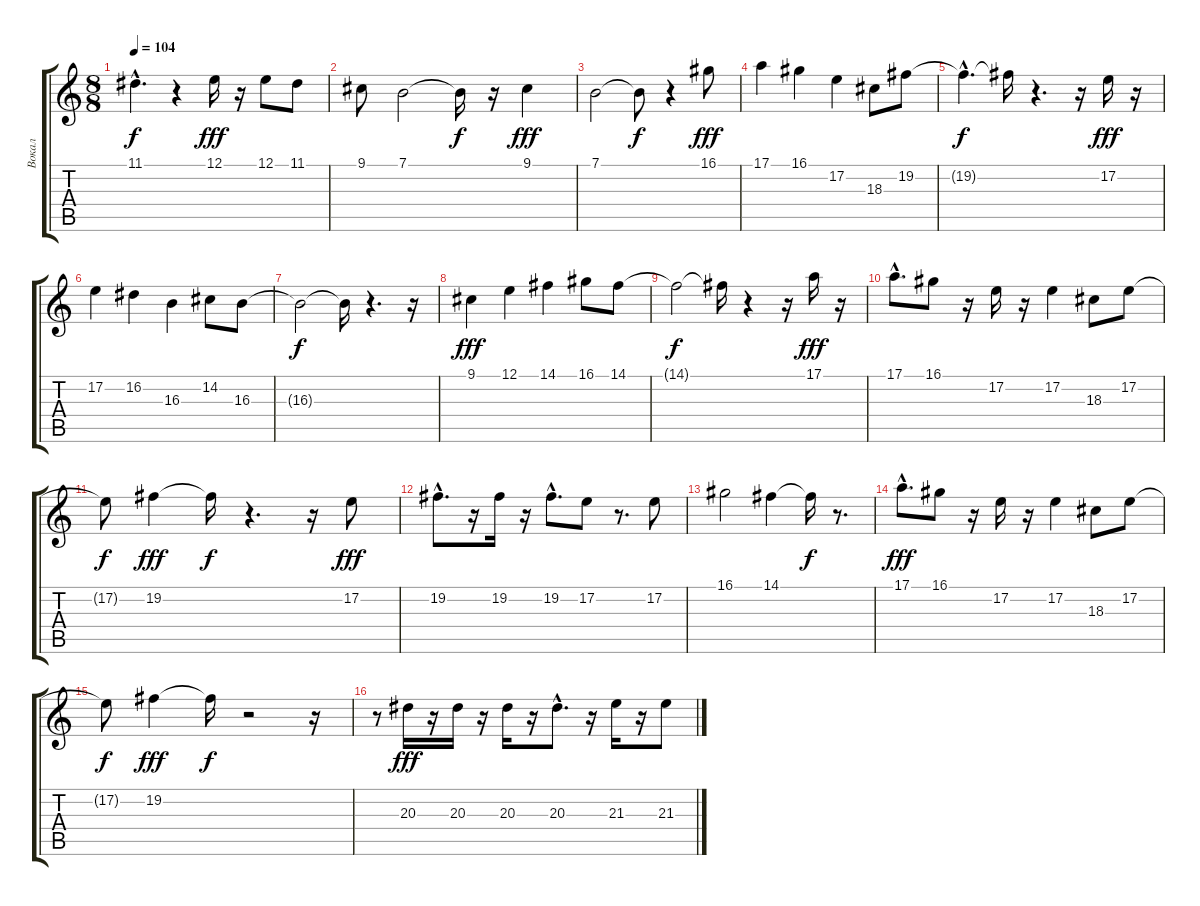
\track ("Вокал" "Вокал") {instrument fx5brightness}
\staff {score tabs}
\tuning (E4 B3 G3 D3 A2 E2) {hide}
\ts (8 8)
\tempo 104
\clef g2
\ks c
11.1{hac t}.4{d dy f} r.4 12.1.16{dy fff} r.16 12.1.8 11.1.8 |
9.1.8 7.1.2 7.1{t}.16{dy f} r.16 9.1.4{dy fff} |
7.1.2 7.1{t}.8{dy f} r.4 16.1.8{dy fff} |
17.1.4 16.1.4 17.2.4 18.3.8 19.2.8 |
19.2{hac t}.4{d dy f} 19.2{t}.16 r.4{d} r.16 17.2.16{dy fff} r.16 |
17.2.4 16.2.4 16.3.4 14.2.8 16.3.8 |
16.3{t}.2{dy f} 16.3{t}.16 r.4{d} r.16 |
9.1.4{dy fff} 12.1.4 14.1.4 16.1.8 14.1.8 |
14.1{t}.2{dy f} 14.1{t}.16 r.4 r.16 17.1.16{dy fff} r.16 |
17.1{hac}.8{d} 16.1.8 r.16 17.2.16 r.16 17.2.4 18.3.8 17.2.8 |
17.2{t}.8{dy f} 19.2.4{dy fff} 19.2{t}.16{dy f} r.4{d} r.16 17.2.8{dy fff} |
19.2{hac}.8{d} r.16 19.2.16 r.16 19.2{hac}.8{d} 17.2.8 r.8{d} 17.2.8 |
16.1.2 14.1.4 14.1{t}.16{dy f} r.8{d} |
17.1{hac}.8{d dy fff} 16.1.8 r.16 17.2.16 r.16 17.2.4 18.3.8 17.2.8 |
17.2{t}.8{dy f} 19.2.4{dy fff} 19.2{t}.16{dy f} r.2 r.16 |
r.8 20.3.16{dy fff} r.16 20.3.16 r.16 20.3.16 r.16 20.3{hac}.8{d} r.16 21.3.16 r.16 21.3.8
